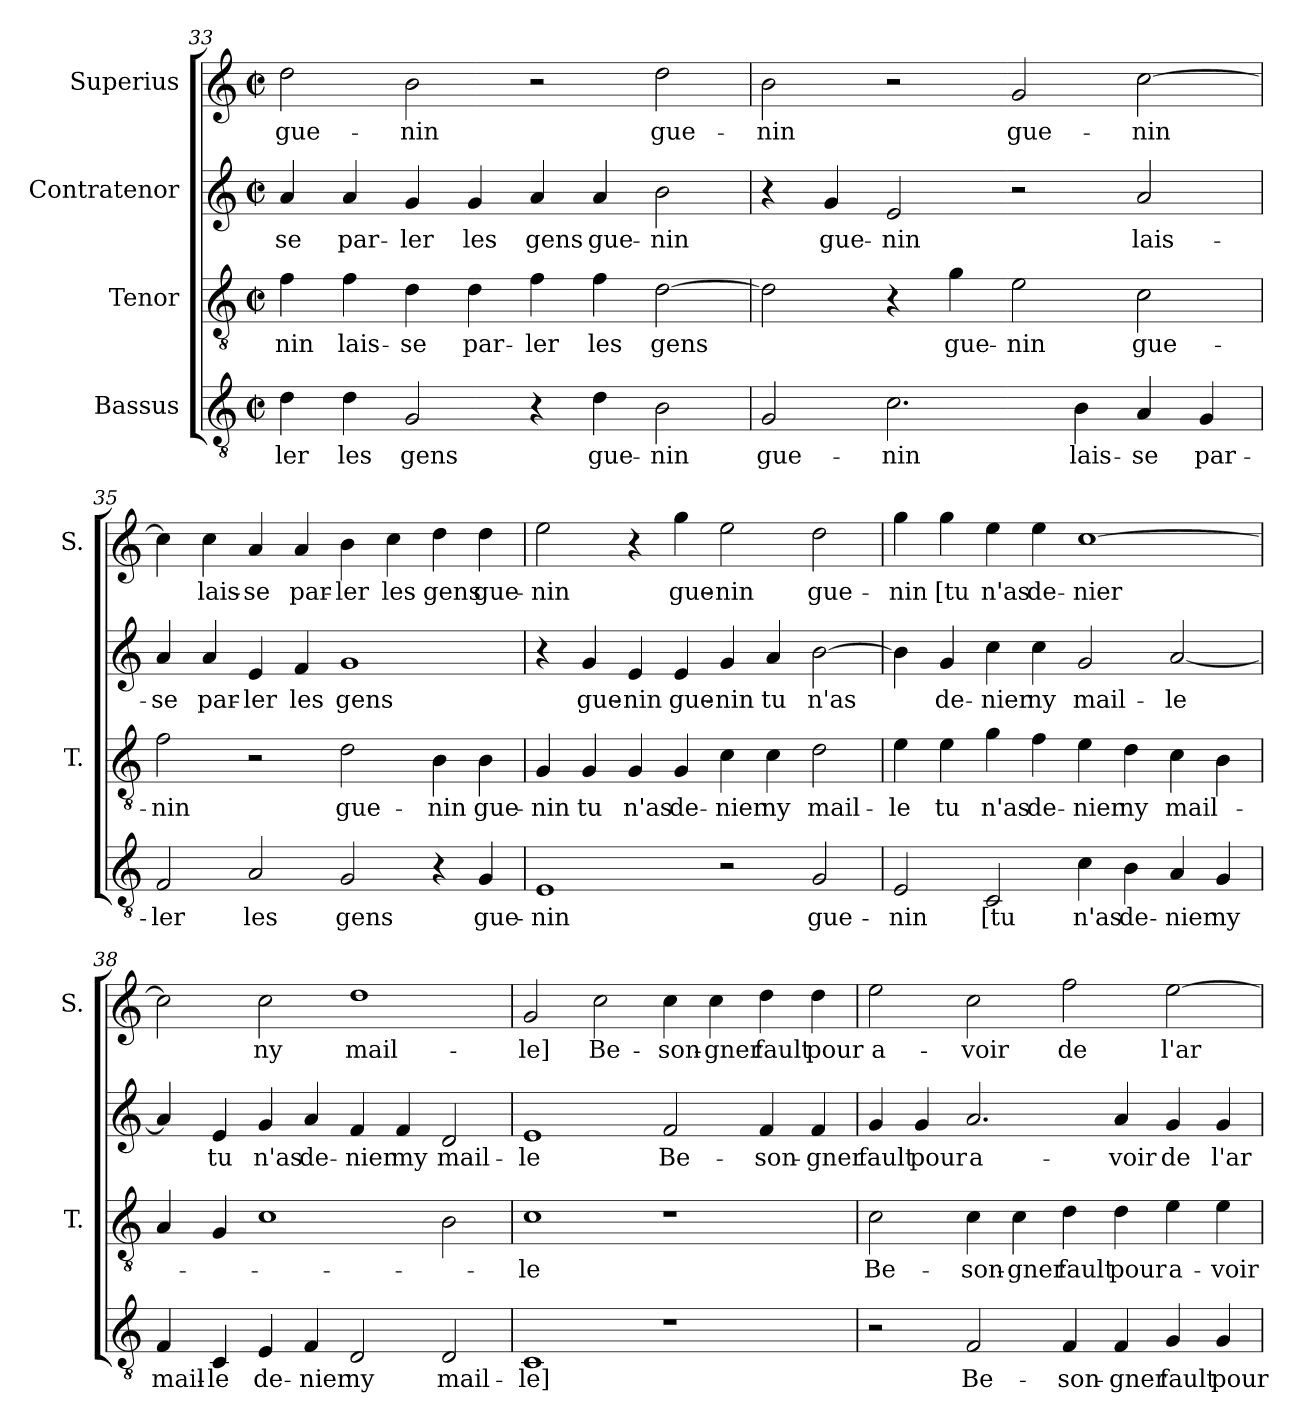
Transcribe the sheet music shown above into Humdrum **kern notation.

**kern	**text	**kern	**text	**kern	**text	**kern	**text
*part4	*part4	*part3	*part3	*part2	*part2	*part1	*part1
*staff4	*staff4	*staff3	*staff3	*staff2	*staff2	*staff1	*staff1
*I"Bassus	*	*I"Tenor	*	*I"Contratenor	*	*I"Superius	*
*	*	*I'T.	*	*	*	*I'S.	*
!!LO:LB:g=z
*clefGv2	*	*clefGv2	*	*clefG2	*	*clefG2	*
*k[]	*	*k[]	*	*k[]	*	*k[]	*
*C:	*	*C:	*	*C:	*	*C:	*
*M2/2	*	*M2/2	*	*M2/2	*	*M2/2	*
*met(c|)	*	*met(c|)	*	*met(c|)	*	*met(c|)	*
=33	=33	=33	=33	=33	=33	=33	=33
4d\	-ler	4f\	-nin	4a/	-se	2dd\	gue-
4d\	les	4f\	lais-	4a/	par-	.	.
2G/	gens	4d\	-se	4g/	-ler	2b\	-nin
.	.	4d\	par-	4g/	les	.	.
4r	.	4f\	-ler	4a/	gens	2r	.
4d\	gue-	4f\	les	4a/	gue-	.	.
2B\	-nin	[2d\	gens	2b\	-nin	2dd\	gue-
=34	=34	=34	=34	=34	=34	=34	=34
2G/	gue-	2d\]	.	4r	.	2b\	-nin
.	.	.	.	4g/	gue-	.	.
2.c\	-nin	4r	.	2e/	-nin	2r	.
.	.	4g\	gue-	.	.	.	.
.	.	2e\	-nin	2r	.	2g/	gue-
4B\	lais-	.	.	.	.	.	.
4A/	-se	2c\	gue-	2a/	lais-	[2cc\	-nin
4G/	par-	.	.	.	.	.	.
=35	=35	=35	=35	=35	=35	=35	=35
2F/	-ler	2f\	-nin	4a/	-se	4cc\]	.
.	.	.	.	4a/	par-	4cc\	lais-
2A/	les	2r	.	4e/	-ler	4a/	-se
.	.	.	.	4f/	les	4a/	par-
2G/	gens	2d\	gue-	1g/	gens	4b\	-ler
.	.	.	.	.	.	4cc\	les
4r	.	4B\	-nin	.	.	4dd\	gens
4G/	gue-	4B\	gue-	.	.	4dd\	gue-
=36	=36	=36	=36	=36	=36	=36	=36
1E/	-nin	4G/	-nin	4r	.	2ee\	-nin
.	.	4G/	tu	4g/	gue-	.	.
.	.	4G/	n'as	4e/	-nin	4r	.
.	.	4G/	de-	4e/	gue-	4gg\	gue-
2r	.	4c\	-nier	4g/	-nin	2ee\	-nin
.	.	4c\	ny	4a/	tu	.	.
2G/	gue-	2d\	mail-	[2b\	n'as	2dd\	gue-
!!LO:PB:g=z
=37	=37	=37	=37	=37	=37	=37	=37
2E/	-nin	4e\	-le	4b\]	.	4gg\	-nin
.	.	4e\	tu	4g/	de-	4gg\	[tu
2C/	[tu	4g\	n'as	4cc\	-nier	4ee\	n'as
.	.	4f\	de-	4cc\	ny	4ee\	de-
4c\	n'as	4e\	-nier	2g/	mail-	[1cc\	-nier
4B\	de-	4d\	ny	.	.	.	.
4A/	-nier	4c\	mail-	[2a/	-le	.	.
4G/	ny	4B\	.	.	.	.	.
=38	=38	=38	=38	=38	=38	=38	=38
4F/	mail-	4A/	.	4a/]	.	2cc\]	.
4C/	-le	4G/	.	4e/	tu	.	.
4E/	de-	1c\	.	4g/	n'as	2cc\	ny
4F/	-nier	.	.	4a/	de-	.	.
2D/	ny	.	.	4f/	-nier	1dd\	mail-
.	.	.	.	4f/	my	.	.
2D/	mail-	2B\	.	2d/	mail-	.	.
=39	=39	=39	=39	=39	=39	=39	=39
1C/	-le]	1c\	-le	1e/	-le	2g/	-le]
.	.	.	.	.	.	2cc\	Be-
1r	.	1r	.	2f/	Be-	4cc\	-son-
.	.	.	.	.	.	4cc\	-gner
.	.	.	.	4f/	-son-	4dd\	fault
.	.	.	.	4f/	-gner	4dd\	pour
=40	=40	=40	=40	=40	=40	=40	=40
2r	.	2c\	Be-	4g/	fault	2ee\	a-
.	.	.	.	4g/	pour	.	.
2F/	Be-	4c\	-son-	2.a/	a-	2cc\	-voir
.	.	4c\	-gner	.	.	.	.
4F/	-son-	4d\	fault	.	.	2ff\	de
4F/	-gner	4d\	pour	4a/	-voir	.	.
4G/	fault	4e\	a-	4g/	de	[2ee\	l'ar-
4G/	pour	4e\	-voir	4g/	l'ar-	.	.
=	=	=	=	=	=	=	=
*-	*-	*-	*-	*-	*-	*-	*-
